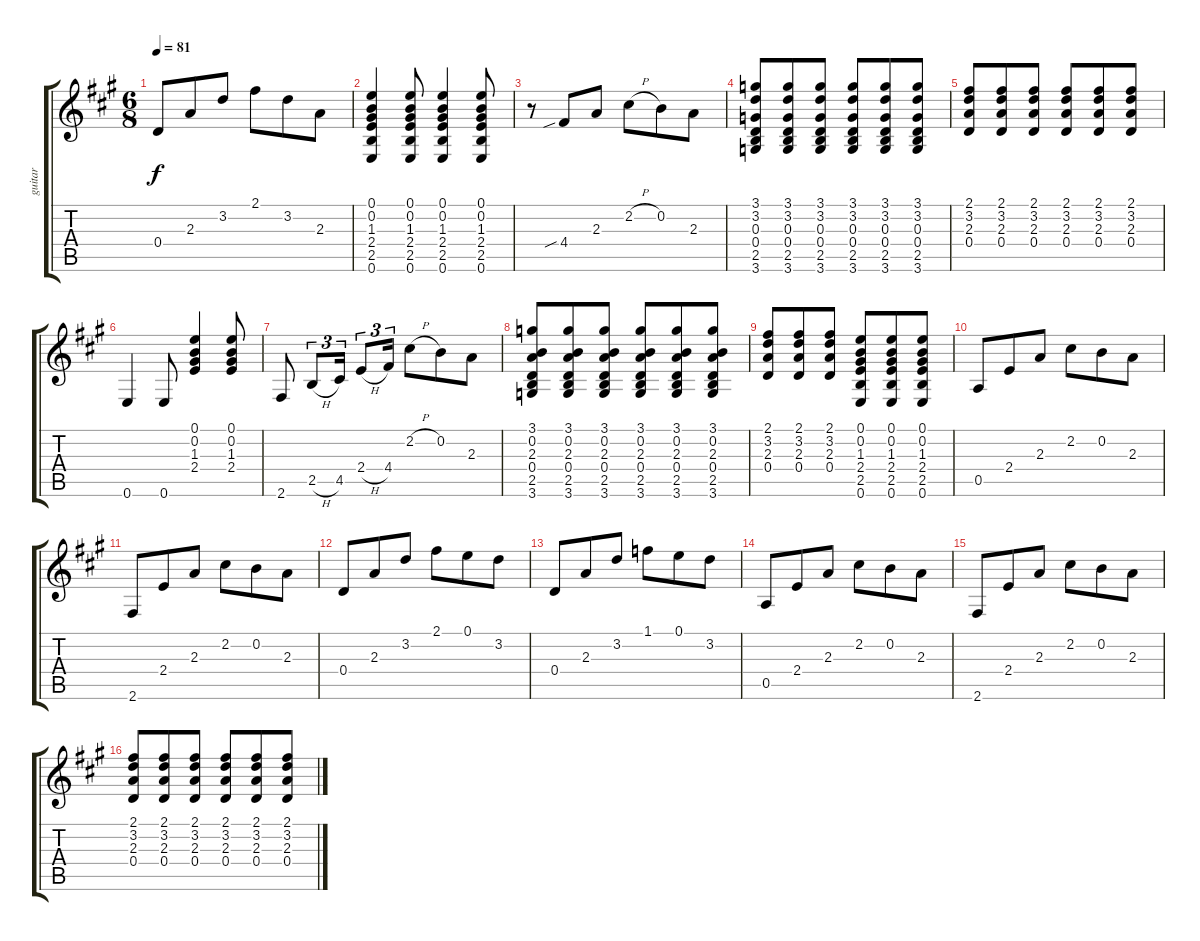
\track ("guitar" "guitar") {instrument electricguitarclean}
\staff {score tabs}
\tuning (E4 B3 G3 D3 A2 E2) {hide}
\ts (6 8)
\tempo 81
\clef g2
\ks a
0.4.8{dy f} 2.3.8 3.2.8 2.1.8 3.2.8 2.3.8 |
(0.1 0.2 1.3 2.4 2.5 0.6).4 (0.1 0.2 1.3 2.4 2.5 0.6).8 (0.1 0.2 1.3 2.4 2.5 0.6).4 (0.1 0.2 1.3 2.4 2.5 0.6).8 |
r.8 4.4{sib}.8 2.3.8 2.2{h}.8 0.2.8 2.3.8 |
(3.1 3.2 0.3 0.4 2.5 3.6).8 (3.1 3.2 0.3 0.4 2.5 3.6).8 (3.1 3.2 0.3 0.4 2.5 3.6).8 (3.1 3.2 0.3 0.4 2.5 3.6).8 (3.1 3.2 0.3 0.4 2.5 3.6).8 (3.1 3.2 0.3 0.4 2.5 3.6).8 |
(2.1 3.2 2.3 0.4).8 (2.1 3.2 2.3 0.4).8 (2.1 3.2 2.3 0.4).8 (2.1 3.2 2.3 0.4).8 (2.1 3.2 2.3 0.4).8 (2.1 3.2 2.3 0.4).8 |
0.6.4 0.6.8 (0.1 0.2 1.3 2.4).4 (0.1 0.2 1.3 2.4).8 |
2.6.8 2.5{h}.8{tu (3 2)} 4.5.16{tu (3 2)} 2.4{h}.8{tu (3 2)} 4.4.16{tu (3 2)} 2.2{h}.8 0.2.8 2.3.8 |
(3.1 0.2 2.3 0.4 2.5 3.6).8 (3.1 0.2 2.3 0.4 2.5 3.6).8 (3.1 0.2 2.3 0.4 2.5 3.6).8 (3.1 0.2 2.3 0.4 2.5 3.6).8 (3.1 0.2 2.3 0.4 2.5 3.6).8 (3.1 0.2 2.3 0.4 2.5 3.6).8 |
(2.1 3.2 2.3 0.4).8 (2.1 3.2 2.3 0.4).8 (2.1 3.2 2.3 0.4).8 (0.1 0.2 1.3 2.4 2.5 0.6).8 (0.1 0.2 1.3 2.4 2.5 0.6).8 (0.1 0.2 1.3 2.4 2.5 0.6).8 |
0.5.8 2.4.8 2.3.8 2.2.8 0.2.8 2.3.8 |
2.6.8 2.4.8 2.3.8 2.2.8 0.2.8 2.3.8 |
0.4.8 2.3.8 3.2.8 2.1.8 0.1.8 3.2.8 |
0.4.8 2.3.8 3.2.8 1.1.8 0.1.8 3.2.8 |
0.5.8 2.4.8 2.3.8 2.2.8 0.2.8 2.3.8 |
2.6.8 2.4.8 2.3.8 2.2.8 0.2.8 2.3.8 |
(2.1 3.2 2.3 0.4).8 (2.1 3.2 2.3 0.4).8 (2.1 3.2 2.3 0.4).8 (2.1 3.2 2.3 0.4).8 (2.1 3.2 2.3 0.4).8 (2.1 3.2 2.3 0.4).8
